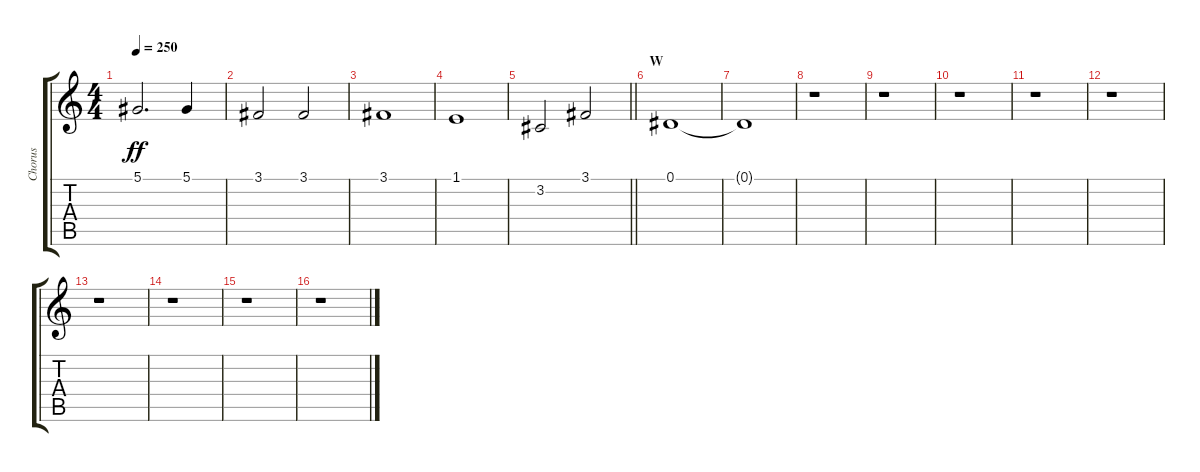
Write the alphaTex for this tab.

\track ("Chorus" "Chorus") {instrument voiceoohs}
\staff {score tabs}
\tuning (Eb4 Bb3 Gb3 Db3 Ab2 Eb2) {hide}
\ts (4 4)
\tempo 250
\clef g2
\ks c
5.1.2{d dy ff} 5.1.4 |
3.1.2 3.1.2 |
3.1.1 |
1.1.1 |
\barLineRight lightlight
3.2.2 3.1.2 |
\section ("" "W")
0.1.1 |
0.1{t}.1 |
r.1 |
r.1 |
r.1 |
r.1 |
r.1 |
r.1 |
r.1 |
r.1 |
r.1
